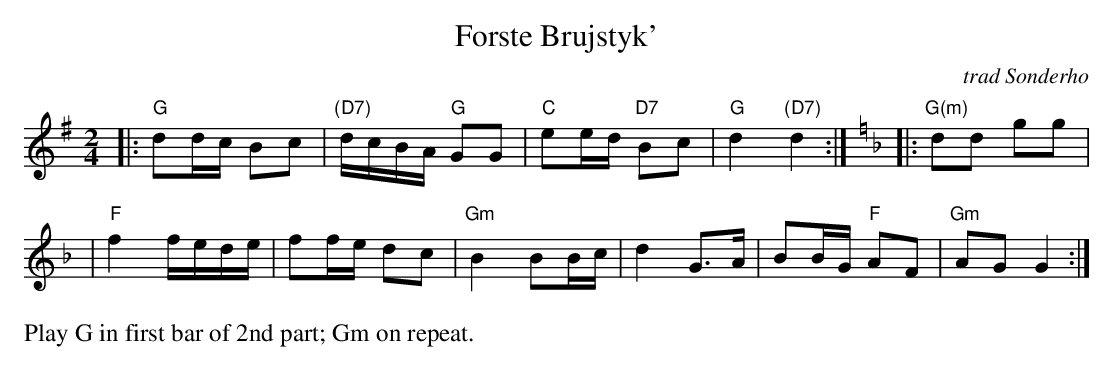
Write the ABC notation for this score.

X:1
T: F\orste Brujstyk'
O: trad S\onderho
M: 2/4
L: 1/16
K: G
|: "G"d2dc B2c2 \
| "(D7)"dcBA "G"G2G2 \
| "C"e2ed "D7"B2c2 \
| "G"d4 "(D7)"d4 :| \
[K:Gdor] \
|: "G(m)"d2d2 g2g2 |
| "F"f4 fede \
| f2fe d2c2 \
| "Gm"B4 B2Bc \
| d4 G3A \
| B2BG "F"A2F2 \
| "Gm"A2G2 G4 :|
